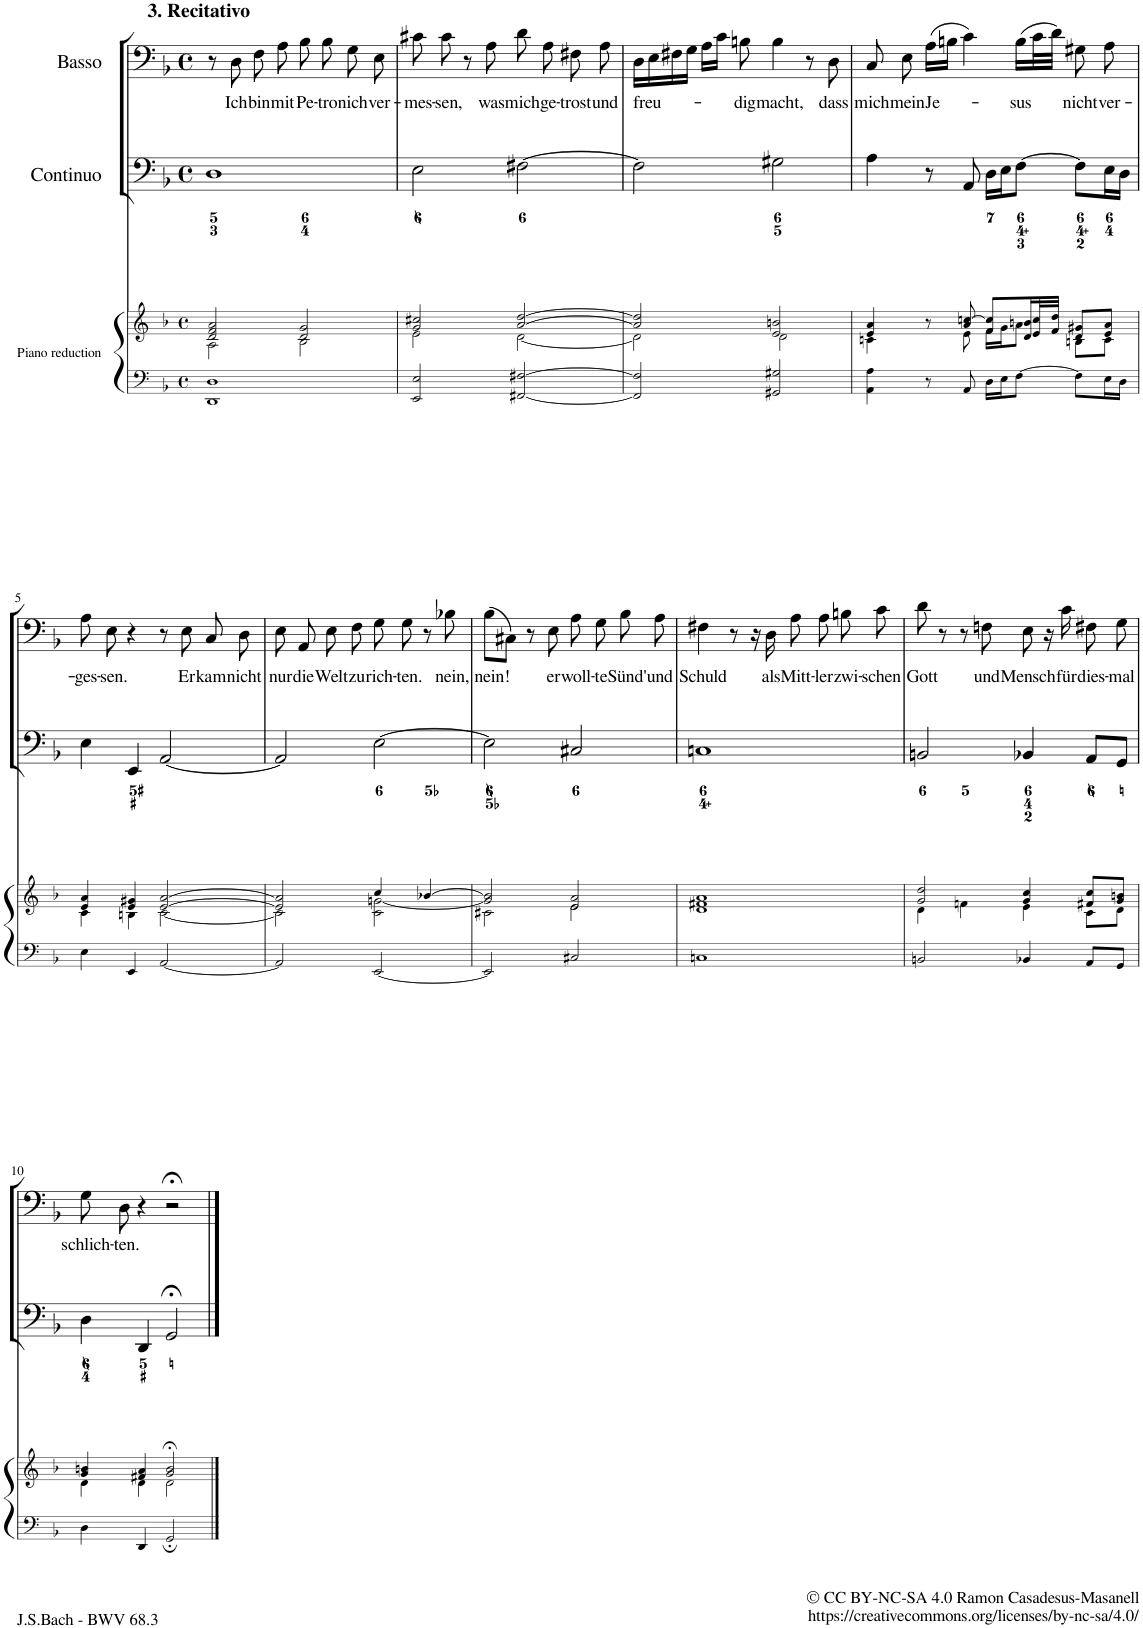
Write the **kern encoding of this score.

**kern	**kern	**kern	**kern	**text
*part3	*part3	*part2	*part1	*part1
*staff4	*staff3	*staff2	*staff1	*staff1
*I"Piano reduction	*	*I"Continuo	*I"Basso	*
*I'Pno	*	*	*	*
*stria5	*stria5	*	*	*
*clefF4	*clefG2	*clefF4	*clefF4	*
*k[b-]	*k[b-]	*k[b-]	*k[b-]	*
*M4/4	*M4/4	*M4/4	*M4/4	*
*met(c)	*met(c)	*met(c)	*met(c)	*
=1	=1	=1	=1	=1
*	*^	*	*	*
!	!	!	!	!LO:TX:a:B:t=3. Recitativo	!
1DD 1D	2d/ 2f/ 2a/	2A\	1D	8r	.
!	!	!	!	!	!LO:LY:b
.	.	.	.	8D\	Ich
!	!	!	!	!	!LO:LY:b
.	.	.	.	8F\	bin
!	!	!	!	!	!LO:LY:b
.	.	.	.	8A\	mit
!	!	!	!	!	!LO:LY:b
.	2d/ 2g/	2B-\	.	8B-\	Pe-
!	!	!	!	!	!LO:LY:b
.	.	.	.	8B-\	-tro
!	!	!	!	!	!LO:LY:b
.	.	.	.	8G\	nich
!	!	!	!	!	!LO:LY:b
.	.	.	.	8E\	ver-
=2	=2	=2	=2	=2	=2
!	!	!	!	!	!LO:LY:b
2EE/ 2E/	2g/ 2cc#X/	2e\	2E\	8c#X\	-mes-
!	!	!	!	!	!LO:LY:b
.	.	.	.	8c#\	-sen,
.	.	.	.	8r	.
!	!	!	!	!	!LO:LY:b
.	.	.	.	8A\	was
!	!	!	!	!	!LO:LY:b
[2FF#X/ [2F#X/	[2a/ [2dd/	[2d\	[2F#X\	8d\	mich
!	!	!	!	!	!LO:LY:b
.	.	.	.	8A\	ge-
!	!	!	!	!	!LO:LY:b
.	.	.	.	8F#X\	-trost
!	!	!	!	!	!LO:LY:b
.	.	.	.	8A\	und
=3	=3	=3	=3	=3	=3
!	!	!	!	!	!LO:LY:b
2FF#/] 2F#/]	2a/] 2dd/]	2d\]	2F#\]	16D\LL	freu-
.	.	.	.	16E\	.
.	.	.	.	16F#X\	.
.	.	.	.	16G\JJ	.
.	.	.	.	16A\LL	.
.	.	.	.	16c\JJ	.
!	!	!	!	!	!LO:LY:b
.	.	.	.	8Bn\	-dig
!	!	!	!	!	!LO:LY:b
2GG#X/ 2G#X/	2e/ 2bn/	2d\	2G#X\	4B\	macht,
.	.	.	.	8r	.
!	!	!	!	!	!LO:LY:b
.	.	.	.	8D\	dass
=4	=4	=4	=4	=4	=4
!	!	!	!	!	!LO:LY:b
4AA\ 4A\	4e/ 4a/	4cn\	4A\	8C/	mich
!	!	!	!	!	!LO:LY:b
.	.	.	.	8E\	mein
!	!	!	!	!	!LO:LY:b
8r	8r	8ryy	8r	(16A\LL	Je-
.	.	.	.	16Bn\JJ	.
8AA/	8a/ [8ccn/	8e\	8AA/	4c\)	.
16D\LL	8f/ 8cc/]L	16f\LL	16D\LL	.	.
16E\J	.	16g\J	16E\J	.	.
!	!	!	!	!	!LO:LY:b
[8F\J	16d/ 16bn/L	8a\J	[8F\J	(16B\LL	-sus
.	32e/ 32cc/L	.	.	32c\L	.
.	32f/ 32dd/JJJ	.	.	32d\JJJ)	.
!	!	!	!	!	!LO:LY:b
8F\L]	8d/ 8g#X/L	8Bn\L	8F\L]	8G#X\	nicht
!	!	!	!	!	!LO:LY:b
16E\L	8e/ 8a/J	8c\J	16E\L	8A\	ver-
16D\JJ	.	.	16D\JJ	.	.
!!LO:LB:g=z
=5	=5	=5	=5	=5	=5
!	!	!	!	!	!LO:LY:b
4E\	4e/ 4a/	4c\	4E\	8A\	-ges-
!	!	!	!	!	!LO:LY:b
.	.	.	.	8E\	-sen.
4EE/	4e/ 4g#X/	4Bn\	4EE/	4r	.
[2AA/	[2e/ [2a/	[2c\	[2AA/	8r	.
!	!	!	!	!	!LO:LY:b
.	.	.	.	8E\	Er
!	!	!	!	!	!LO:LY:b
.	.	.	.	8C/	kam
!	!	!	!	!	!LO:LY:b
.	.	.	.	8D\	nicht
=6	=6	=6	=6	=6	=6
!	!	!	!	!	!LO:LY:b
2AA/]	2e/] 2a/]	2c\]	2AA/]	8E\	nur
!	!	!	!	!	!LO:LY:b
.	.	.	.	8AA/	die
!	!	!	!	!	!LO:LY:b
.	.	.	.	8E\	Welt
!	!	!	!	!	!LO:LY:b
.	.	.	.	8F\	zu
!	!	!	!	!	!LO:LY:b
[2EE/	4cc/	2c\ [2gn\	[2E\	8G\	rich-
!	!	!	!	!	!LO:LY:b
.	.	.	.	8G\	-ten.
.	[4b-X/	.	.	8r	.
!	!	!	!	!	!LO:LY:b
.	.	.	.	8B-X\	nein,
=7	=7	=7	=7	=7	=7
!	!	!	!	!	!LO:LY:b
2EE/]	2g/] 2b-/]	2c#X\	2E\]	(8B-\L	nein!
.	.	.	.	8C#X\J)	.
.	.	.	.	8r	.
!	!	!	!	!	!LO:LY:b
.	.	.	.	8E\	er
!	!	!	!	!	!LO:LY:b
2C#X/	2e/ 2a/	2e\	2C#X/	8A\	woll-
!	!	!	!	!	!LO:LY:b
.	.	.	.	8G\	-te
!	!	!	!	!	!LO:LY:b
.	.	.	.	8B-\	Sünd'
!	!	!	!	!	!LO:LY:b
.	.	.	.	8A\	und
*	*v	*v	*	*	*
=8	=8	=8	=8	=8
!	!	!	!	!LO:LY:b
1Cn	1d 1f#X 1a	1Cn	4F#X\	Schuld
.	.	.	8r	.
.	.	.	16r	.
!	!	!	!	!LO:LY:b
.	.	.	16D\	als
!	!	!	!	!LO:LY:b
.	.	.	8A\	Mitt-
!	!	!	!	!LO:LY:b
.	.	.	8A\	-ler
!	!	!	!	!LO:LY:b
.	.	.	8Bn\	zwi-
!	!	!	!	!LO:LY:b
.	.	.	8c\	-schen
=9	=9	=9	=9	=9
*	*^	*	*	*
!	!	!	!	!	!LO:LY:b
2BBn/	2g/ 2dd/	4d\	2BBn/	8d\	Gott
.	.	.	.	8r	.
.	.	4fn\	.	8r	.
!	!	!	!	!	!LO:LY:b
.	.	.	.	8Fn\	und
!	!	!	!	!	!LO:LY:b
4BB-X/	4g/ 4cc/	4e\	4BB-X/	8E\	Mensch
.	.	.	.	16r	.
!	!	!	!	!	!LO:LY:b
.	.	.	.	16c\	für
!	!	!	!	!	!LO:LY:b
8AA/L	8f#X/ 8cc/L	8c\L	8AA/L	8F#X\	dies-
!	!	!	!	!	!LO:LY:b
8GG/J	8g/ 8bn/J	8d\J	8GG/J	8G\	-mal
!!LO:LB:g=z
=10	=10	=10	=10	=10	=10
!	!	!	!	!	!LO:LY:b
4D\	4g/ 4bn/	4d\	4D\	8G\	schlich-
!	!	!	!	!	!LO:LY:b
.	.	.	.	8D\	-ten.
4DD/	4f#X/ 4a/	4d\	4DD/	4r	.
2GG;/	2g/;< 2b/;<	2d\	2GG;</	2r;<	.
*	*v	*v	*	*	*
==	==	==	==	==
*-	*-	*-	*-	*-
